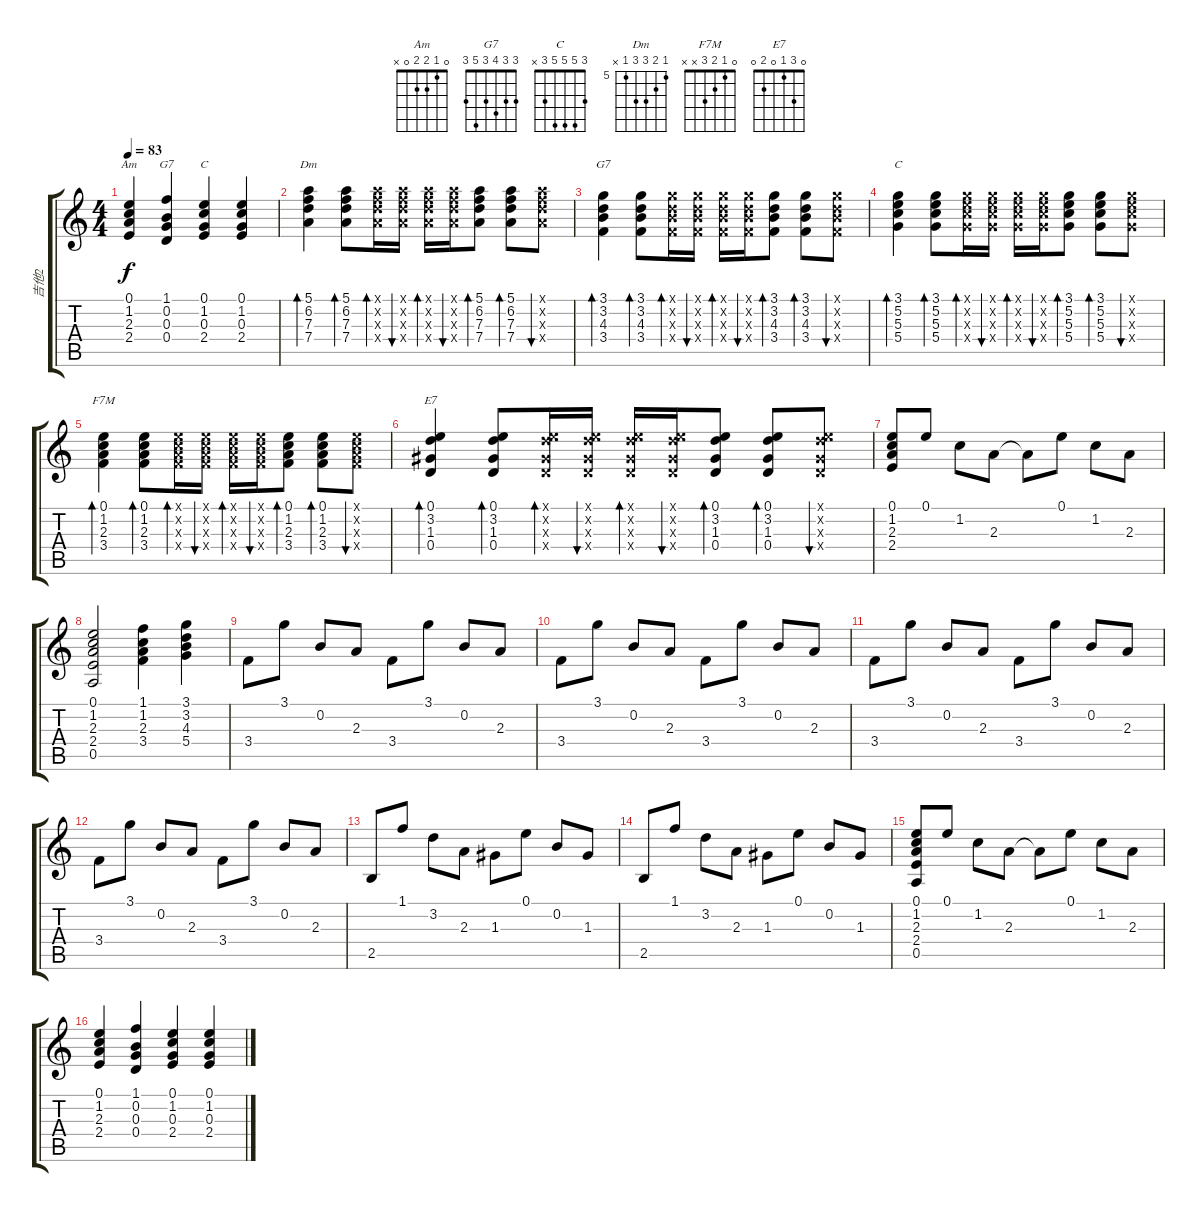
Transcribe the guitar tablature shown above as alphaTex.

\track ("吉他2" "吉他2") {instrument electricguitarclean}
\staff {score tabs}
\tuning (E4 B3 G3 D3 A2 E2) {hide}
\chord ("Am" 0 1 2 2 0 x)
\chord ("G7" 1 0 0 0 2 3)
\chord ("C" x x x x x x) {firstfret 0}
\chord ("Dm" 5 6 7 7 5 x) {firstfret 5}
\chord ("G7" 3 3 4 3 5 3)
\chord ("C" 3 5 5 5 3 x)
\chord ("F7M" 0 1 2 3 x x)
\chord ("E7" 0 3 1 0 2 0)
\ts (4 4)
\tempo 83
\clef g2
\ks c
(0.1 1.2 2.3 2.4).4{ch "Am" dy f} (1.1 0.2 0.3 0.4).4{ch "G7"} (0.1 1.2 0.3 2.4).4{ch "C"} (0.1 1.2 0.3 2.4).4 |
(5.1 6.2 7.3 7.4).4{bd 60 ch "Dm"} (5.1 6.2 7.3 7.4).8{bd 60} (5.1{x} 6.2{x} 7.3{x} 7.4{x}).16{bd 60} (5.1{x} 6.2{x} 7.3{x} 7.4{x}).16{bu 60} (5.1{x} 6.2{x} 7.3{x} 7.4{x}).16{bd 60} (5.1{x} 6.2{x} 7.3{x} 7.4{x}).16{bu 60} (5.1 6.2 7.3 7.4).8{bd 60} (5.1 6.2 7.3 7.4).8{bd 60} (5.1{x} 6.2{x} 7.3{x} 7.4{x}).8{bu 60} |
(3.1 3.2 4.3 3.4).4{bd 60 ch "G7"} (3.1 3.2 4.3 3.4).8{bd 60} (3.1{x} 3.2{x} 4.3{x} 3.4{x}).16{bd 60} (3.1{x} 3.2{x} 4.3{x} 3.4{x}).16{bu 60} (3.1{x} 3.2{x} 4.3{x} 3.4{x}).16{bd 60} (3.1{x} 3.2{x} 4.3{x} 3.4{x}).16{bu 60} (3.1 3.2 4.3 3.4).8{bd 60} (3.1 3.2 4.3 3.4).8{bd 60} (3.1{x} 3.2{x} 4.3{x} 3.4{x}).8{bu 60} |
(3.1 5.2 5.3 5.4).4{bd 60 ch "C"} (3.1 5.2 5.3 5.4).8{bd 60} (3.1{x} 5.2{x} 5.3{x} 5.4{x}).16{bd 60} (3.1{x} 5.2{x} 5.3{x} 5.4{x}).16{bu 60} (3.1{x} 5.2{x} 5.3{x} 5.4{x}).16{bd 60} (3.1{x} 5.2{x} 5.3{x} 5.4{x}).16{bu 60} (3.1 5.2 5.3 5.4).8{bd 60} (3.1 5.2 5.3 5.4).8{bd 60} (3.1{x} 5.2{x} 5.3{x} 5.4{x}).8{bu 60} |
(0.1 1.2 2.3 3.4).4{bd 60 ch "F7M"} (0.1 1.2 2.3 3.4).8{bd 60} (0.1{x} 1.2{x} 2.3{x} 3.4{x}).16{bd 60} (0.1{x} 1.2{x} 2.3{x} 3.4{x}).16{bu 60} (0.1{x} 1.2{x} 2.3{x} 3.4{x}).16{bd 60} (0.1{x} 1.2{x} 2.3{x} 3.4{x}).16{bu 60} (0.1 1.2 2.3 3.4).8{bd 60} (0.1 1.2 2.3 3.4).8{bd 60} (0.1{x} 1.2{x} 2.3{x} 3.4{x}).8{bu 60} |
(0.1 3.2 1.3 0.4).4{bd 60 ch "E7"} (0.1 3.2 1.3 0.4).8{bd 60} (0.1{x} 3.2{x} 1.3{x} 0.4{x}).16{bd 60} (0.1{x} 3.2{x} 1.3{x} 0.4{x}).16{bu 60} (0.1{x} 3.2{x} 1.3{x} 0.4{x}).16{bd 60} (0.1{x} 3.2{x} 1.3{x} 0.4{x}).16{bu 60} (0.1 3.2 1.3 0.4).8{bd 60} (0.1 3.2 1.3 0.4).8{bd 60} (0.1{x} 3.2{x} 1.3{x} 0.4{x}).8{bu 60} |
(0.1 1.2 2.3 2.4).8 0.1.8 1.2.8 2.3.8 2.3{t}.8 0.1.8 1.2.8 2.3.8 |
(0.1 1.2 2.3 2.4 0.5).2 (1.1 1.2 2.3 3.4).4 (3.1 3.2 4.3 5.4).4 |
3.4.8 3.1.8 0.2.8 2.3.8 3.4.8 3.1.8 0.2.8 2.3.8 |
3.4.8 3.1.8 0.2.8 2.3.8 3.4.8 3.1.8 0.2.8 2.3.8 |
3.4.8 3.1.8 0.2.8 2.3.8 3.4.8 3.1.8 0.2.8 2.3.8 |
3.4.8 3.1.8 0.2.8 2.3.8 3.4.8 3.1.8 0.2.8 2.3.8 |
2.5.8 1.1.8 3.2.8 2.3.8 1.3.8 0.1.8 0.2.8 1.3.8 |
2.5.8 1.1.8 3.2.8 2.3.8 1.3.8 0.1.8 0.2.8 1.3.8 |
(0.1 1.2 2.3 2.4 0.5).8 0.1.8 1.2.8 2.3.8 2.3{t}.8 0.1.8 1.2.8 2.3.8 |
(0.1 1.2 2.3 2.4).4 (1.1 0.2 0.3 0.4).4 (0.1 1.2 0.3 2.4).4 (0.1 1.2 0.3 2.4).4
